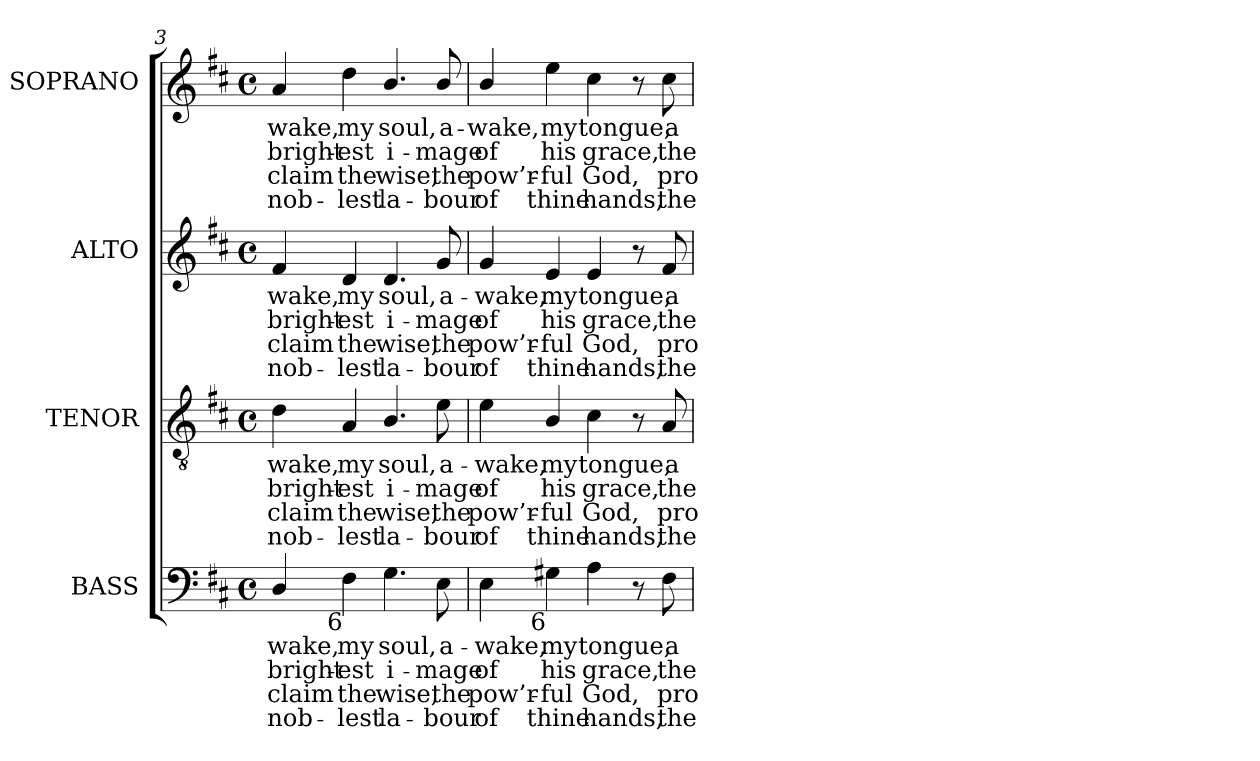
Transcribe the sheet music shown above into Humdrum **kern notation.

**kern	**text	**text	**text	**text	**kern	**text	**text	**text	**text	**kern	**text	**text	**text	**text	**kern	**text	**text	**text	**text
*part4	*part4	*part4	*part4	*part4	*part3	*part3	*part3	*part3	*part3	*part2	*part2	*part2	*part2	*part2	*part1	*part1	*part1	*part1	*part1
*staff4	*staff4	*staff4	*staff4	*staff4	*staff3	*staff3	*staff3	*staff3	*staff3	*staff2	*staff2	*staff2	*staff2	*staff2	*staff1	*staff1	*staff1	*staff1	*staff1
*I"BASS	*	*	*	*	*I"TENOR	*	*	*	*	*I"ALTO	*	*	*	*	*I"SOPRANO	*	*	*	*
*I'B.	*	*	*	*	*I'T.	*	*	*	*	*I'A.	*	*	*	*	*I'S.	*	*	*	*
*clefF4	*	*	*	*	*clefGv2	*	*	*	*	*clefG2	*	*	*	*	*clefG2	*	*	*	*
*	*	*	*	*	*ITrd7c12	*	*	*	*	*	*	*	*	*	*	*	*	*	*
*k[f#c#]	*	*	*	*	*k[f#c#]	*	*	*	*	*k[f#c#]	*	*	*	*	*k[f#c#]	*	*	*	*
*D:	*	*	*	*	*D:	*	*	*	*	*D:	*	*	*	*	*D:	*	*	*	*
*M4/4	*	*	*	*	*M4/4	*	*	*	*	*M4/4	*	*	*	*	*M4/4	*	*	*	*
*met(c)	*	*	*	*	*met(c)	*	*	*	*	*met(c)	*	*	*	*	*met(c)	*	*	*	*
=3	=3	=3	=3	=3	=3	=3	=3	=3	=3	=3	=3	=3	=3	=3	=3	=3	=3	=3	=3
!	!LO:LY:b:color=#000000	!LO:LY:b:color=#000000	!LO:LY:b:color=#000000	!LO:LY:b:color=#000000	!	!	!	!	!	!	!	!	!	!	!	!	!	!	!
!	!	!	!	!	!	!LO:LY:b:color=#000000	!LO:LY:b:color=#000000	!LO:LY:b:color=#000000	!LO:LY:b:color=#000000	!	!	!	!	!	!	!	!	!	!
!	!	!	!	!	!	!	!	!	!	!	!LO:LY:b:color=#000000	!LO:LY:b:color=#000000	!LO:LY:b:color=#000000	!LO:LY:b:color=#000000	!	!	!	!	!
!	!	!	!	!	!	!	!	!	!	!	!	!	!	!	!	!LO:LY:b:color=#000000	!LO:LY:b:color=#000000	!LO:LY:b:color=#000000	!LO:LY:b:color=#000000
4Di/	-wake,	bright-	claim	nob-	4Di\	-wake,	bright-	claim	nob-	4f#i/	-wake,	bright-	claim	nob-	4ai/	-wake,	bright-	claim	nob-
!	!LO:LY:b:color=#000000	!LO:LY:b:color=#000000	!LO:LY:b:color=#000000	!LO:LY:b:color=#000000	!	!	!	!	!	!	!	!	!	!	!	!	!	!	!
!	!	!	!	!	!	!LO:LY:b:color=#000000	!LO:LY:b:color=#000000	!LO:LY:b:color=#000000	!LO:LY:b:color=#000000	!	!	!	!	!	!	!	!	!	!
!	!	!	!	!	!	!	!	!	!	!	!LO:LY:b:color=#000000	!LO:LY:b:color=#000000	!LO:LY:b:color=#000000	!LO:LY:b:color=#000000	!	!	!	!	!
!LO:TX:b:rj:t=6	!	!	!	!	!	!	!	!	!	!	!	!	!	!	!	!	!	!	!
!	!	!	!	!	!	!	!	!	!	!	!	!	!	!	!	!LO:LY:b:color=#000000	!LO:LY:b:color=#000000	!LO:LY:b:color=#000000	!LO:LY:b:color=#000000
4F#i\	my	-est	-the	lest	4AAi/	my	-est	-the	lest	4di/	my	-est	-the	lest	4ddi\	my	-est	-the	lest
!	!LO:LY:b:color=#000000	!LO:LY:b:color=#000000	!LO:LY:b:color=#000000	!LO:LY:b:color=#000000	!	!	!	!	!	!	!	!	!	!	!	!	!	!	!
!	!	!	!	!	!	!LO:LY:b:color=#000000	!LO:LY:b:color=#000000	!LO:LY:b:color=#000000	!LO:LY:b:color=#000000	!	!	!	!	!	!	!	!	!	!
!	!	!	!	!	!	!	!	!	!	!	!LO:LY:b:color=#000000	!LO:LY:b:color=#000000	!LO:LY:b:color=#000000	!LO:LY:b:color=#000000	!	!	!	!	!
!	!	!	!	!	!	!	!	!	!	!	!	!	!	!	!	!LO:LY:b:color=#000000	!LO:LY:b:color=#000000	!LO:LY:b:color=#000000	!LO:LY:b:color=#000000
4.Gi\	soul,	i-	wise,	la-	4.BBi/	soul,	i-	wise,	la-	4.di/	soul,	i-	wise,	la-	4.bi/	soul,	i-	wise,	la-
!	!LO:LY:b:color=#000000	!LO:LY:b:color=#000000	!LO:LY:b:color=#000000	!LO:LY:b:color=#000000	!	!	!	!	!	!	!	!	!	!	!	!	!	!	!
!	!	!	!	!	!	!LO:LY:b:color=#000000	!LO:LY:b:color=#000000	!LO:LY:b:color=#000000	!LO:LY:b:color=#000000	!	!	!	!	!	!	!	!	!	!
!	!	!	!	!	!	!	!	!	!	!	!LO:LY:b:color=#000000	!LO:LY:b:color=#000000	!LO:LY:b:color=#000000	!LO:LY:b:color=#000000	!	!	!	!	!
!	!	!	!	!	!	!	!	!	!	!	!	!	!	!	!	!LO:LY:b:color=#000000	!LO:LY:b:color=#000000	!LO:LY:b:color=#000000	!LO:LY:b:color=#000000
8Ei\	a-	-mage	-the	bour	8Ei\	a-	-mage	-the	bour	8gi/	a-	-mage	-the	bour	8bi/	a-	-mage	-the	bour
=4	=4	=4	=4	=4	=4	=4	=4	=4	=4	=4	=4	=4	=4	=4	=4	=4	=4	=4	=4
!	!LO:LY:b:color=#000000	!LO:LY:b:color=#000000	!LO:LY:b:color=#000000	!LO:LY:b:color=#000000	!	!	!	!	!	!	!	!	!	!	!	!	!	!	!
!	!	!	!	!	!	!LO:LY:b:color=#000000	!LO:LY:b:color=#000000	!LO:LY:b:color=#000000	!LO:LY:b:color=#000000	!	!	!	!	!	!	!	!	!	!
!	!	!	!	!	!	!	!	!	!	!	!LO:LY:b:color=#000000	!LO:LY:b:color=#000000	!LO:LY:b:color=#000000	!LO:LY:b:color=#000000	!	!	!	!	!
!	!	!	!	!	!	!	!	!	!	!	!	!	!	!	!	!LO:LY:b:color=#000000	!LO:LY:b:color=#000000	!LO:LY:b:color=#000000	!LO:LY:b:color=#000000
4Ei\	-wake,	of	pow’r-	-of	4Ei\	-wake,	of	pow’r-	-of	4gi/	-wake,	of	pow’r-	-of	4bi/	-wake,	of	pow’r-	-of
!	!LO:LY:b:color=#000000	!LO:LY:b:color=#000000	!LO:LY:b:color=#000000	!LO:LY:b:color=#000000	!	!	!	!	!	!	!	!	!	!	!	!	!	!	!
!	!	!	!	!	!	!LO:LY:b:color=#000000	!LO:LY:b:color=#000000	!LO:LY:b:color=#000000	!LO:LY:b:color=#000000	!	!	!	!	!	!	!	!	!	!
!	!	!	!	!	!	!	!	!	!	!	!LO:LY:b:color=#000000	!LO:LY:b:color=#000000	!LO:LY:b:color=#000000	!LO:LY:b:color=#000000	!	!	!	!	!
!LO:TX:b:rj:t=6	!	!	!	!	!	!	!	!	!	!	!	!	!	!	!	!	!	!	!
!	!	!	!	!	!	!	!	!	!	!	!	!	!	!	!	!LO:LY:b:color=#000000	!LO:LY:b:color=#000000	!LO:LY:b:color=#000000	!LO:LY:b:color=#000000
4G#Xi\	my	his	ful	thine	4BBi/	my	his	ful	thine	4ei/	my	his	ful	thine	4eei\	my	his	ful	thine
!	!LO:LY:b:color=#000000	!LO:LY:b:color=#000000	!LO:LY:b:color=#000000	!LO:LY:b:color=#000000	!	!	!	!	!	!	!	!	!	!	!	!	!	!	!
!	!	!	!	!	!	!LO:LY:b:color=#000000	!LO:LY:b:color=#000000	!LO:LY:b:color=#000000	!LO:LY:b:color=#000000	!	!	!	!	!	!	!	!	!	!
!	!	!	!	!	!	!	!	!	!	!	!LO:LY:b:color=#000000	!LO:LY:b:color=#000000	!LO:LY:b:color=#000000	!LO:LY:b:color=#000000	!	!	!	!	!
!	!	!	!	!	!	!	!	!	!	!	!	!	!	!	!	!LO:LY:b:color=#000000	!LO:LY:b:color=#000000	!LO:LY:b:color=#000000	!LO:LY:b:color=#000000
4Ai\	tongue,	grace,	God,	hands,	4C#i\	tongue,	grace,	God,	hands,	4ei/	tongue,	grace,	God,	hands,	4cc#i\	tongue,	grace,	God,	hands,
8r	.	.	.	.	8r	.	.	.	.	8r	.	.	.	.	8r	.	.	.	.
!	!LO:LY:b:color=#000000	!LO:LY:b:color=#000000	!LO:LY:b:color=#000000	!LO:LY:b:color=#000000	!	!	!	!	!	!	!	!	!	!	!	!	!	!	!
!	!	!	!	!	!	!LO:LY:b:color=#000000	!LO:LY:b:color=#000000	!LO:LY:b:color=#000000	!LO:LY:b:color=#000000	!	!	!	!	!	!	!	!	!	!
!	!	!	!	!	!	!	!	!	!	!	!LO:LY:b:color=#000000	!LO:LY:b:color=#000000	!LO:LY:b:color=#000000	!LO:LY:b:color=#000000	!	!	!	!	!
!	!	!	!	!	!	!	!	!	!	!	!	!	!	!	!	!LO:LY:b:color=#000000	!LO:LY:b:color=#000000	!LO:LY:b:color=#000000	!LO:LY:b:color=#000000
8F#i\	a-	the	pro-	-the	8AAi/	a-	the	pro-	-the	8f#i/	a-	the	pro-	-the	8cc#i\	a-	the	pro-	-the
=	=	=	=	=	=	=	=	=	=	=	=	=	=	=	=	=	=	=	=
*-	*-	*-	*-	*-	*-	*-	*-	*-	*-	*-	*-	*-	*-	*-	*-	*-	*-	*-	*-
